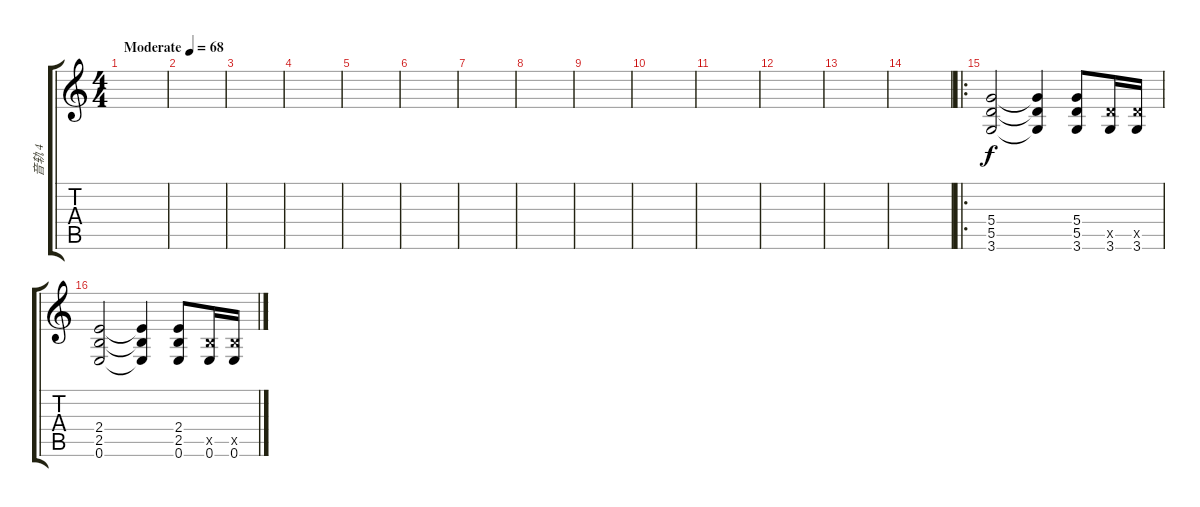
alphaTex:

\track ("音轨 4" "音轨 4") {instrument distortionguitar}
\staff {score tabs}
\tuning (E4 B3 G3 D3 A2 E2) {hide}
\ts (4 4)
\tempo (68 "Moderate")
\clef g2
\ks c
|
|
|
|
|
|
|
|
|
|
|
|
|
|
\ro
(5.4 5.5 3.6).2 (5.4{t} 5.5{t} 3.6{t}).4 (5.4 5.5 3.6).8 (5.5{x} 3.6).16 (5.5{x} 3.6).16 |
(2.4 2.5 0.6).2 (2.4{t} 2.5{t} 0.6{t}).4 (2.4 2.5 0.6).8 (2.5{x} 0.6).16 (2.5{x} 0.6).16
